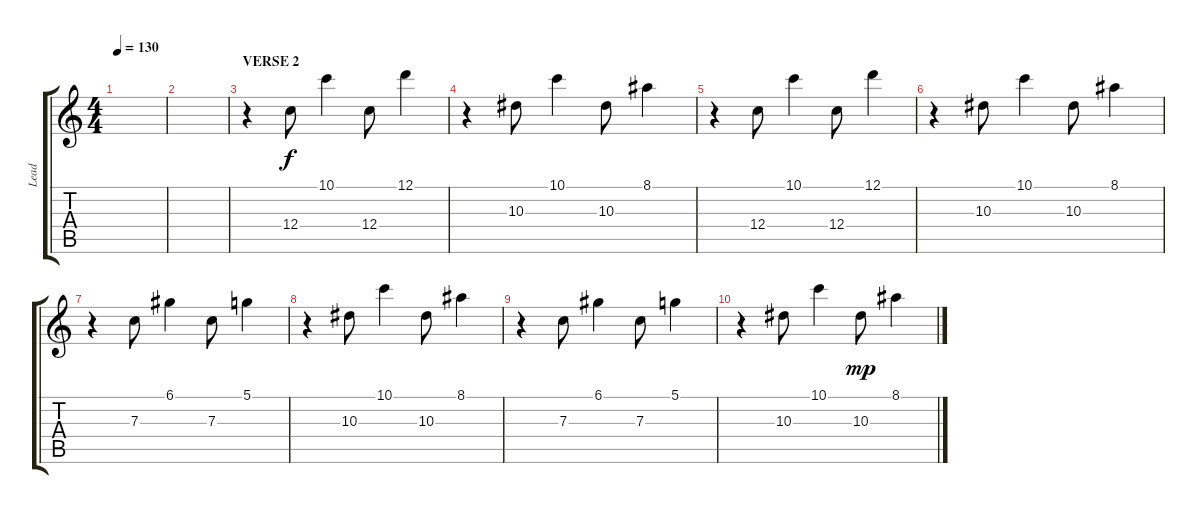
\track ("Lead" "Lead") {instrument overdrivenguitar}
\staff {score tabs}
\tuning (D4 A3 F3 C3 G2 C2) {hide}
\ts (4 4)
\tempo 130
\clef g2
\ks c
|
|
\section ("" "VERSE 2")
r.4 12.4.8{dy f} 10.1.4 12.4.8 12.1.4 |
r.4 10.3.8 10.1.4 10.3.8 8.1.4 |
r.4 12.4.8 10.1.4 12.4.8 12.1.4 |
r.4 10.3.8 10.1.4 10.3.8 8.1.4 |
r.4 7.3.8 6.1.4 7.3.8 5.1.4 |
r.4 10.3.8 10.1.4 10.3.8 8.1.4 |
r.4 7.3.8 6.1.4 7.3.8 5.1.4 |
r.4 10.3.8 10.1.4 10.3.8{dy mp} 8.1.4
